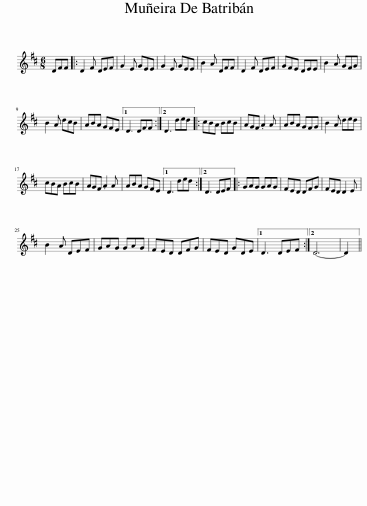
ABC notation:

X:1
L:1/8
M:6/8
I:linebreak $
K:D
V:1 treble
V:1
 DFF |: D2 F DEF | G2 E GEE | G2 E GEE | B2 A DFF | %5
 D2 F DEF | GFE DEE | B2 A GFG |$ B2 A dcB | ABA GFE |1 %10
 D3 DFF :|2 D3 ded |: cBA BcB | AGF .A2 A | ABA GFG | %15
 B2 A ded |$ cBA BcB | AGF .A2 A | ABA GFE |1 D3 ded :|2 %20
 D3 DEF |: GAG GAG | FED DFG | FED D2 E |$ B2 A DEF | %25
 GAG GAG | FED DFG | FED GDE |1 D3 DEF :|2 D6- | %30
 D2 || %31
